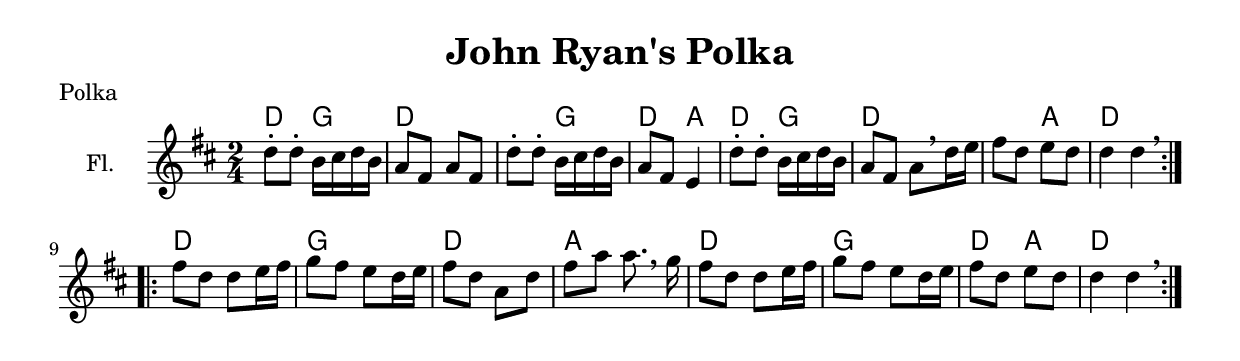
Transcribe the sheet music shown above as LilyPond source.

\version "2.19.80"

\header {
  title = "John Ryan's Polka"
  meter = "Polka"
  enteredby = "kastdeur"
  number = "34"
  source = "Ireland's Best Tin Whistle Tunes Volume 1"
}

global = {
  \key d \major
  \time 2/4
}

bpm  = \tempo 4 = 80

fluteA = \relative c'' {
    d8-\staccato d-\staccato	b16 cis d b |
    a8 fis	a8 fis |
    d'8-\staccato d-\staccato	b16 cis d b |
    a8 fis	e4 |

    d'8-\staccato d-\staccato	b16 cis d b |
    a8 fis	a8[ \breathe d16 e] |
    fis8 d	e8 d |
    d4	d4 \breathe |
}
fluteB = \relative c'' {
    fis8 d	d8 e16 fis |
    g8 fis	e8 d16 e |
    fis8 d	a8 d |
    fis8 a	a8. \breathe g16 |

    fis8 d	d8 e16 fis |
    g8 fis	e8 d16 e |
    fis8 d	e8 d |
    d4	d4 \breathe |
}

flute = \relative c'' {
  \global
  \slurUp
  \tupletUp
  \repeat volta 2 { \fluteA }
  \break
  \repeat volta 2 { \fluteB }
}
chordA = \chordmode {
  d4 g4 | d2 | d4 g4 | d4 a4 |
  d4 g4 | d2 | d4 a4 | d2 |
}
chordB = \chordmode {
  d2 | g2 | d2 | a2 |
  d2 | g2 | d4 a4 | d2
}
chordNames = \chordmode {
  \global
  % Akkoordnamen volgen.
  \repeat volta 2 { \chordA }
  \repeat volta 2 { \chordB }
}

chordsPart = \new ChordNames \with {
  chordChanges = ##t
} \chordNames

flutePart = \new Staff \with {
  instrumentName = "Fl."
  midiInstrument = "flute"
} \flute

\score {
  <<
    \chordsPart
    \flutePart
  >>
  \layout { }
}
\score {
  \unfoldRepeats \removeWithTag #'midiRemove <<
    \chordsPart
    \flutePart
  >>
  \midi {
	\bpm
  }
}
